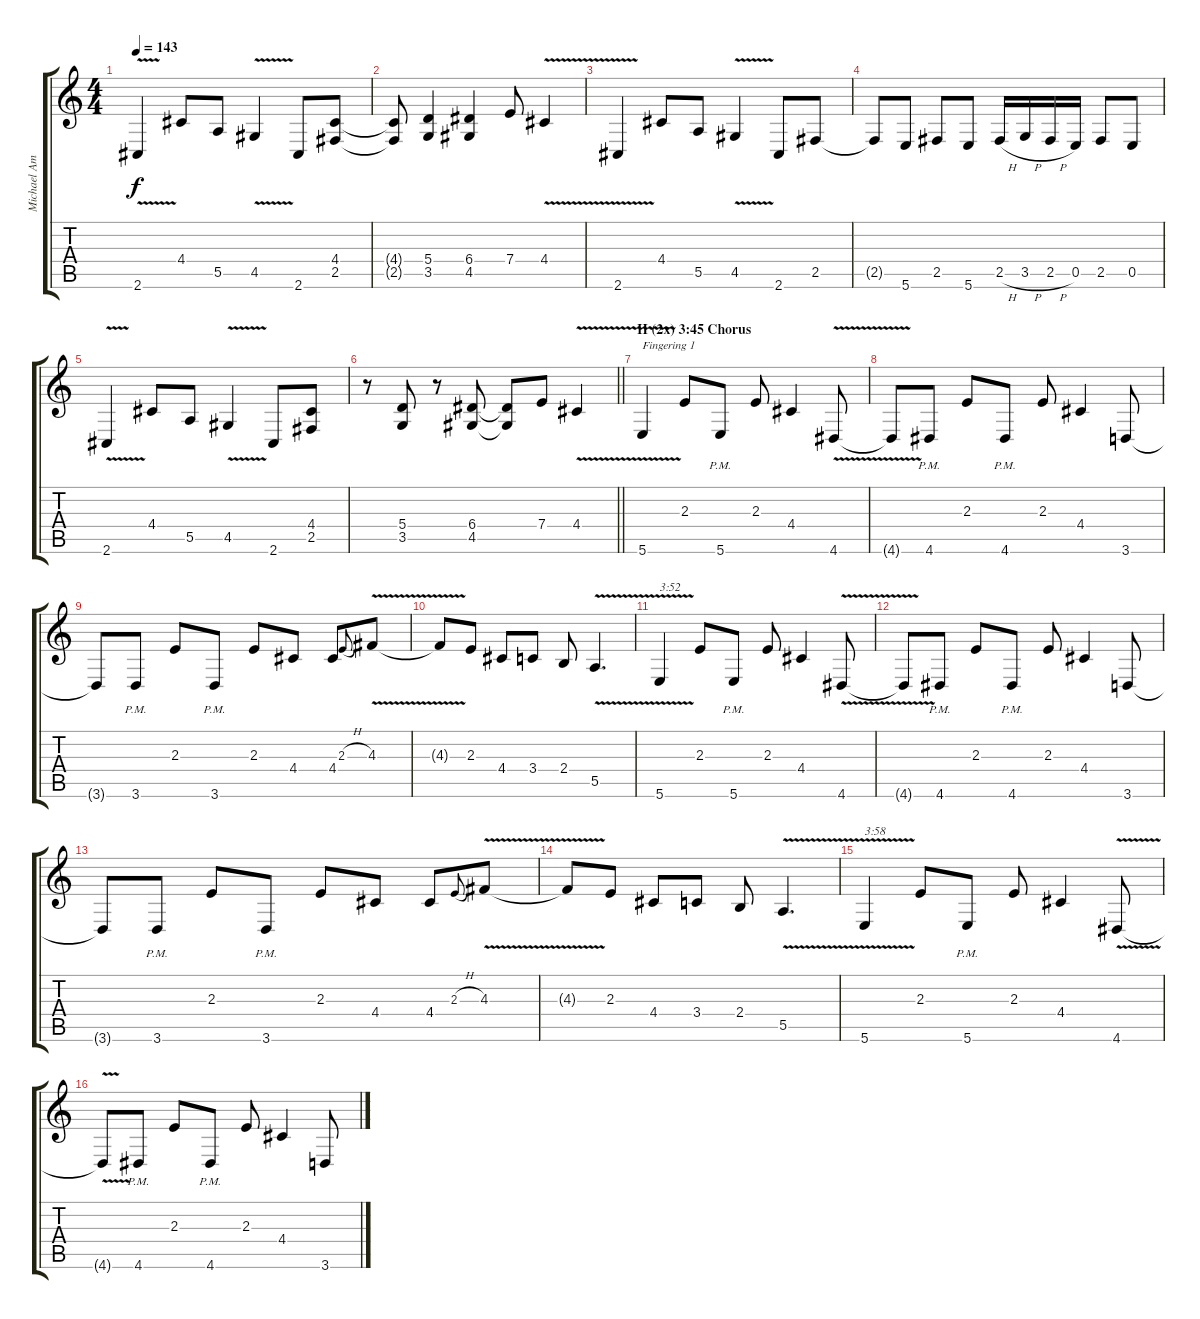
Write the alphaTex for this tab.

\track ("Michael Amott (Lead Guitar)" "Michael Am") {instrument distortionguitar}
\staff {score tabs}
\tuning (B3 Gb3 D3 A2 E2 B1) {hide}
\ts (4 4)
\tempo 143
\clef g2
\ks c
2.6{v}.4{dy f} 4.4.8 5.5.8 4.5{v}.4 2.6.8 (4.4 2.5).8 |
(4.4{t} 2.5{t}).8 (5.4 3.5).4 (6.4 4.5).4 7.4.8 4.4{v}.4 |
2.6{v}.4 4.4.8 5.5.8 4.5{v}.4 2.6.8 2.5.8 |
2.5{t}.8 5.6.8 2.5.8 5.6.8 2.5{h}.16 3.5{h}.16 2.5{h}.16 0.5.16 2.5.8 0.5.8 |
2.6{v}.4 4.4.8 5.5.8 4.5{v}.4 2.6.8 (4.4 2.5).8 |
\barLineRight lightlight
r.8 (5.4 3.5).8 r.8 (6.4 4.5).8 (6.4{t} 4.5{t}).8 7.4.8 4.4{v}.4 |
\section ("" "II (2x) 3:45 Chorus")
5.6{v}.4{txt "Fingering 1"} 2.3.8 5.6{pm}.8 2.3.8 4.4.4 4.6{v}.8 |
4.6{t}.8 4.6{pm}.8 2.3.8 4.6{pm}.8 2.3.8 4.4.4 3.6.8 |
3.6{t}.8 3.6{pm}.8 2.3.8 3.6{pm}.8 2.3.8 4.4.8 4.4.8 2.3{h}.8{gr onbeat} 4.3{v}.8 |
4.3{t}.8 2.3.8 4.4.8 3.4.8 2.4.8 5.5{v}.4{d} |
5.6{v}.4{txt "3:52"} 2.3.8 5.6{pm}.8 2.3.8 4.4.4 4.6{v}.8 |
4.6{t}.8 4.6{pm}.8 2.3.8 4.6{pm}.8 2.3.8 4.4.4 3.6.8 |
3.6{t}.8 3.6{pm}.8 2.3.8 3.6{pm}.8 2.3.8 4.4.8 4.4.8 2.3{h}.8{gr onbeat} 4.3{v}.8 |
4.3{t}.8 2.3.8 4.4.8 3.4.8 2.4.8 5.5{v}.4{d} |
5.6{v}.4{txt "3:58"} 2.3.8 5.6{pm}.8 2.3.8 4.4.4 4.6{v}.8 |
4.6{t}.8 4.6{pm}.8 2.3.8 4.6{pm}.8 2.3.8 4.4.4 3.6.8
